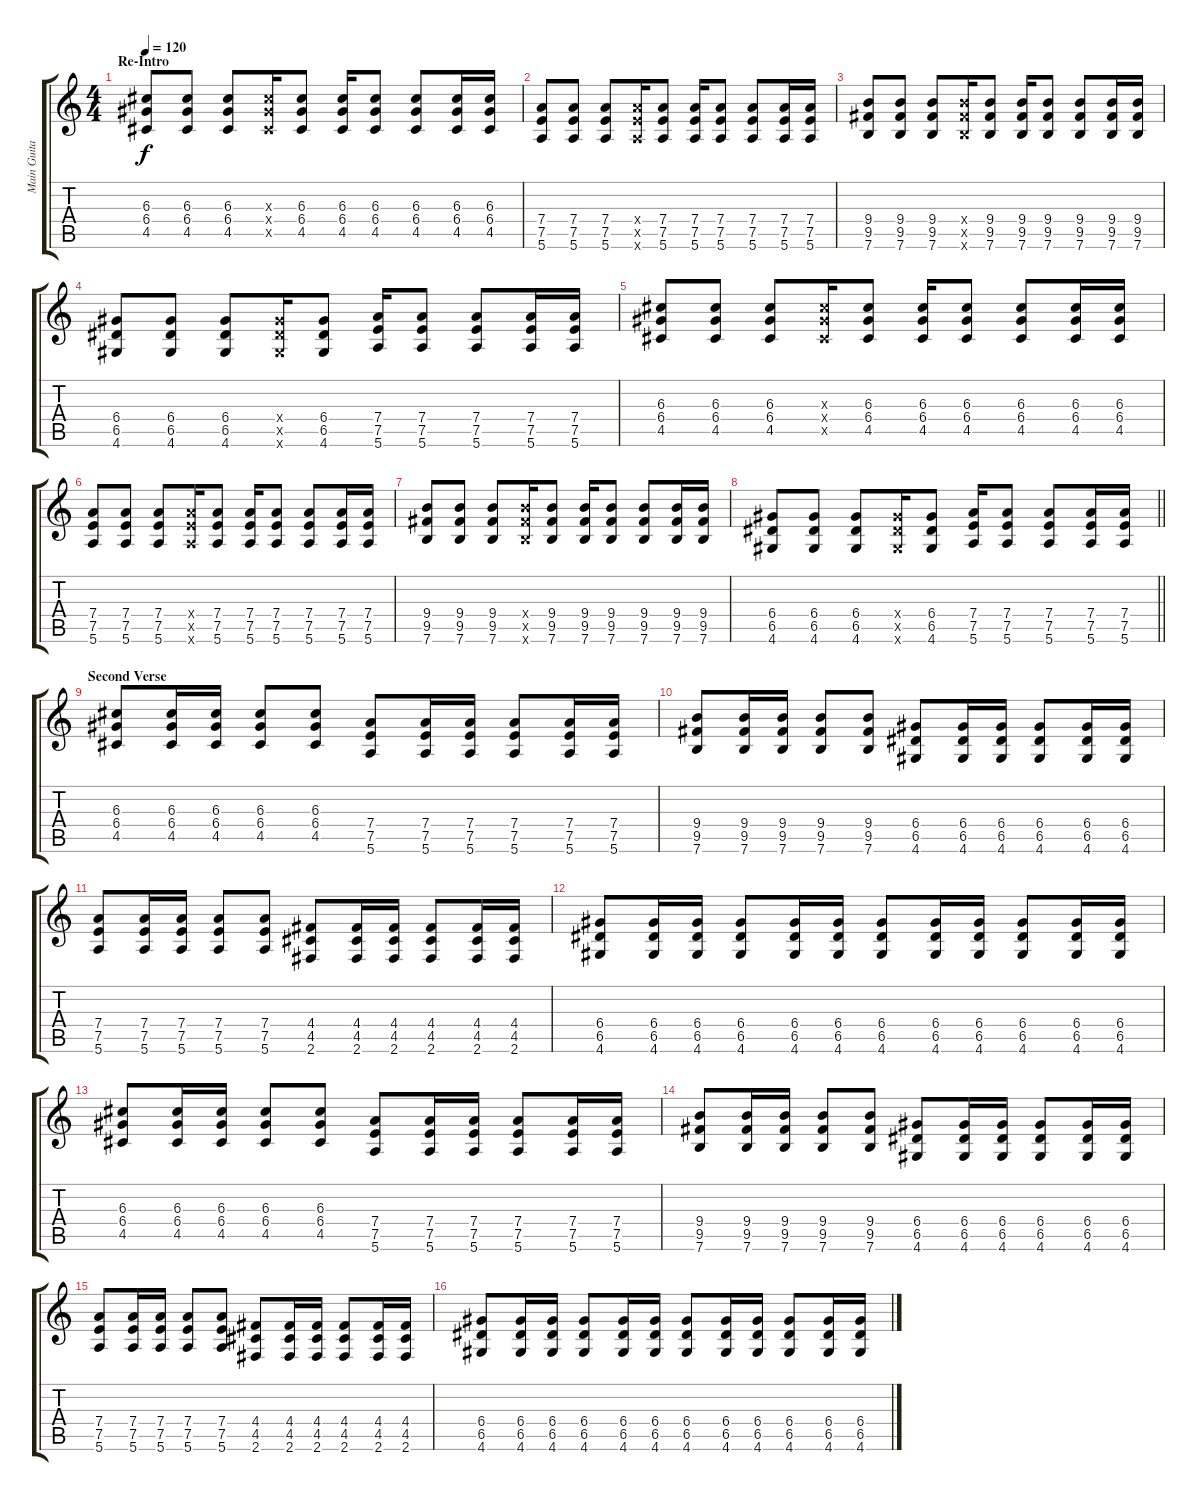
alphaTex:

\track ("Main Guitar" "Main Guita") {instrument overdrivenguitar}
\staff {score tabs}
\tuning (E4 B3 G3 D3 A2 E2) {hide}
\ts (4 4)
\section ("" "Re-Intro")
\tempo 120
\clef g2
\ks c
(6.3 6.4 4.5).8{dy f} (6.3 6.4 4.5).8 (6.3 6.4 4.5).8 (6.3{x} 6.4{x} 4.5{x}).16 (6.3 6.4 4.5).8 (6.3 6.4 4.5).16 (6.3 6.4 4.5).8 (6.3 6.4 4.5).8 (6.3 6.4 4.5).16 (6.3 6.4 4.5).16 |
(7.4 7.5 5.6).8 (7.4 7.5 5.6).8 (7.4 7.5 5.6).8 (7.4{x} 7.5{x} 5.6{x}).16 (7.4 7.5 5.6).8 (7.4 7.5 5.6).16 (7.4 7.5 5.6).8 (7.4 7.5 5.6).8 (7.4 7.5 5.6).16 (7.4 7.5 5.6).16 |
(9.4 9.5 7.6).8 (9.4 9.5 7.6).8 (9.4 9.5 7.6).8 (9.4{x} 9.5{x} 7.6{x}).16 (9.4 9.5 7.6).8 (9.4 9.5 7.6).16 (9.4 9.5 7.6).8 (9.4 9.5 7.6).8 (9.4 9.5 7.6).16 (9.4 9.5 7.6).16 |
(6.4 6.5 4.6).8 (6.4 6.5 4.6).8 (6.4 6.5 4.6).8 (6.4{x} 6.5{x} 4.6{x}).16 (6.4 6.5 4.6).8 (7.4 7.5 5.6).16 (7.4 7.5 5.6).8 (7.4 7.5 5.6).8 (7.4 7.5 5.6).16 (7.4 7.5 5.6).16 |
(6.3 6.4 4.5).8 (6.3 6.4 4.5).8 (6.3 6.4 4.5).8 (6.3{x} 6.4{x} 4.5{x}).16 (6.3 6.4 4.5).8 (6.3 6.4 4.5).16 (6.3 6.4 4.5).8 (6.3 6.4 4.5).8 (6.3 6.4 4.5).16 (6.3 6.4 4.5).16 |
(7.4 7.5 5.6).8 (7.4 7.5 5.6).8 (7.4 7.5 5.6).8 (7.4{x} 7.5{x} 5.6{x}).16 (7.4 7.5 5.6).8 (7.4 7.5 5.6).16 (7.4 7.5 5.6).8 (7.4 7.5 5.6).8 (7.4 7.5 5.6).16 (7.4 7.5 5.6).16 |
(9.4 9.5 7.6).8 (9.4 9.5 7.6).8 (9.4 9.5 7.6).8 (9.4{x} 9.5{x} 7.6{x}).16 (9.4 9.5 7.6).8 (9.4 9.5 7.6).16 (9.4 9.5 7.6).8 (9.4 9.5 7.6).8 (9.4 9.5 7.6).16 (9.4 9.5 7.6).16 |
\barLineRight lightlight
(6.4 6.5 4.6).8 (6.4 6.5 4.6).8 (6.4 6.5 4.6).8 (6.4{x} 6.5{x} 4.6{x}).16 (6.4 6.5 4.6).8 (7.4 7.5 5.6).16 (7.4 7.5 5.6).8 (7.4 7.5 5.6).8 (7.4 7.5 5.6).16 (7.4 7.5 5.6).16 |
\section ("" "Second Verse")
(6.3 6.4 4.5).8 (6.3 6.4 4.5).16 (6.3 6.4 4.5).16 (6.3 6.4 4.5).8 (6.3 6.4 4.5).8 (7.4 7.5 5.6).8 (7.4 7.5 5.6).16 (7.4 7.5 5.6).16 (7.4 7.5 5.6).8 (7.4 7.5 5.6).16 (7.4 7.5 5.6).16 |
(9.4 9.5 7.6).8 (9.4 9.5 7.6).16 (9.4 9.5 7.6).16 (9.4 9.5 7.6).8 (9.4 9.5 7.6).8 (6.4 6.5 4.6).8 (6.4 6.5 4.6).16 (6.4 6.5 4.6).16 (6.4 6.5 4.6).8 (6.4 6.5 4.6).16 (6.4 6.5 4.6).16 |
(7.4 7.5 5.6).8 (7.4 7.5 5.6).16 (7.4 7.5 5.6).16 (7.4 7.5 5.6).8 (7.4 7.5 5.6).8 (4.4 4.5 2.6).8 (4.4 4.5 2.6).16 (4.4 4.5 2.6).16 (4.4 4.5 2.6).8 (4.4 4.5 2.6).16 (4.4 4.5 2.6).16 |
(6.4 6.5 4.6).8 (6.4 6.5 4.6).16 (6.4 6.5 4.6).16 (6.4 6.5 4.6).8 (6.4 6.5 4.6).16 (6.4 6.5 4.6).16 (6.4 6.5 4.6).8 (6.4 6.5 4.6).16 (6.4 6.5 4.6).16 (6.4 6.5 4.6).8 (6.4 6.5 4.6).16 (6.4 6.5 4.6).16 |
(6.3 6.4 4.5).8 (6.3 6.4 4.5).16 (6.3 6.4 4.5).16 (6.3 6.4 4.5).8 (6.3 6.4 4.5).8 (7.4 7.5 5.6).8 (7.4 7.5 5.6).16 (7.4 7.5 5.6).16 (7.4 7.5 5.6).8 (7.4 7.5 5.6).16 (7.4 7.5 5.6).16 |
(9.4 9.5 7.6).8 (9.4 9.5 7.6).16 (9.4 9.5 7.6).16 (9.4 9.5 7.6).8 (9.4 9.5 7.6).8 (6.4 6.5 4.6).8 (6.4 6.5 4.6).16 (6.4 6.5 4.6).16 (6.4 6.5 4.6).8 (6.4 6.5 4.6).16 (6.4 6.5 4.6).16 |
(7.4 7.5 5.6).8 (7.4 7.5 5.6).16 (7.4 7.5 5.6).16 (7.4 7.5 5.6).8 (7.4 7.5 5.6).8 (4.4 4.5 2.6).8 (4.4 4.5 2.6).16 (4.4 4.5 2.6).16 (4.4 4.5 2.6).8 (4.4 4.5 2.6).16 (4.4 4.5 2.6).16 |
(6.4 6.5 4.6).8 (6.4 6.5 4.6).16 (6.4 6.5 4.6).16 (6.4 6.5 4.6).8 (6.4 6.5 4.6).16 (6.4 6.5 4.6).16 (6.4 6.5 4.6).8 (6.4 6.5 4.6).16 (6.4 6.5 4.6).16 (6.4 6.5 4.6).8 (6.4 6.5 4.6).16 (6.4 6.5 4.6).16
